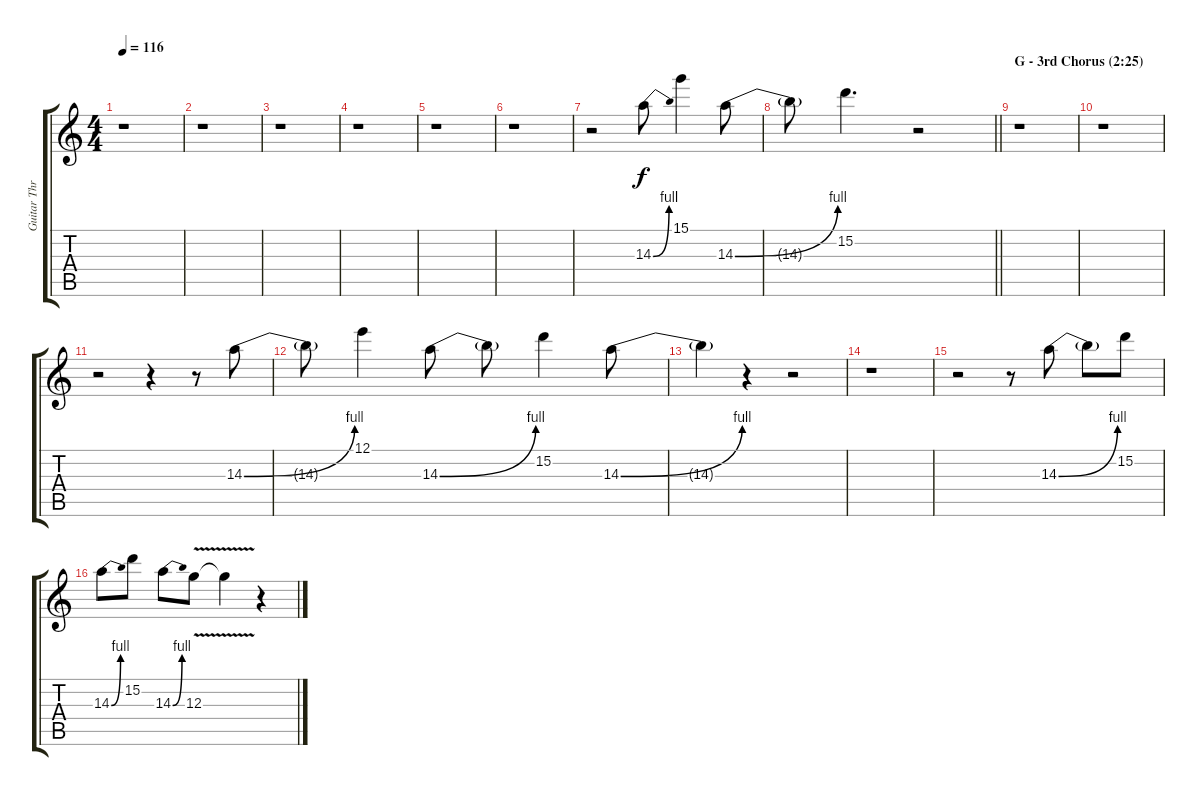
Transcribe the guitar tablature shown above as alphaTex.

\track ("Guitar Three" "Guitar Thr") {instrument distortionguitar}
\staff {score tabs}
\tuning (E4 B3 G3 D3 A2 E2) {hide}
\ts (4 4)
\tempo 116
\clef g2
\ks c
r.1{dy f} |
r.1 |
r.1 |
r.1 |
r.1 |
r.1 |
r.2 14.3{be (bend 0 0 60 4)}.8 15.1.4 14.3{be (bend 0 0 60 4)}.8 |
\barLineRight lightlight
14.3{t}.8 15.2.4{d} r.2 |
\section ("" "G - 3rd Chorus (2:25)")
r.1 |
r.1 |
r.2 r.4 r.8 14.3{be (bend 0 0 60 4)}.8 |
14.3{t}.8 12.1.4 14.3{be (bend 0 0 60 4)}.8 14.3{t}.8 15.2.4 14.3{be (bend 0 0 60 4)}.8 |
14.3{t}.4 r.4 r.2 |
r.1 |
r.2 r.8 14.3{be (bend 0 0 60 4)}.8 14.3{t}.8 15.2.8 |
14.3{be (bend 0 0 60 4)}.8 15.2.8 14.3{be (bend 0 0 60 4)}.8 12.3{v}.8 12.3{v t}.4 r.4
